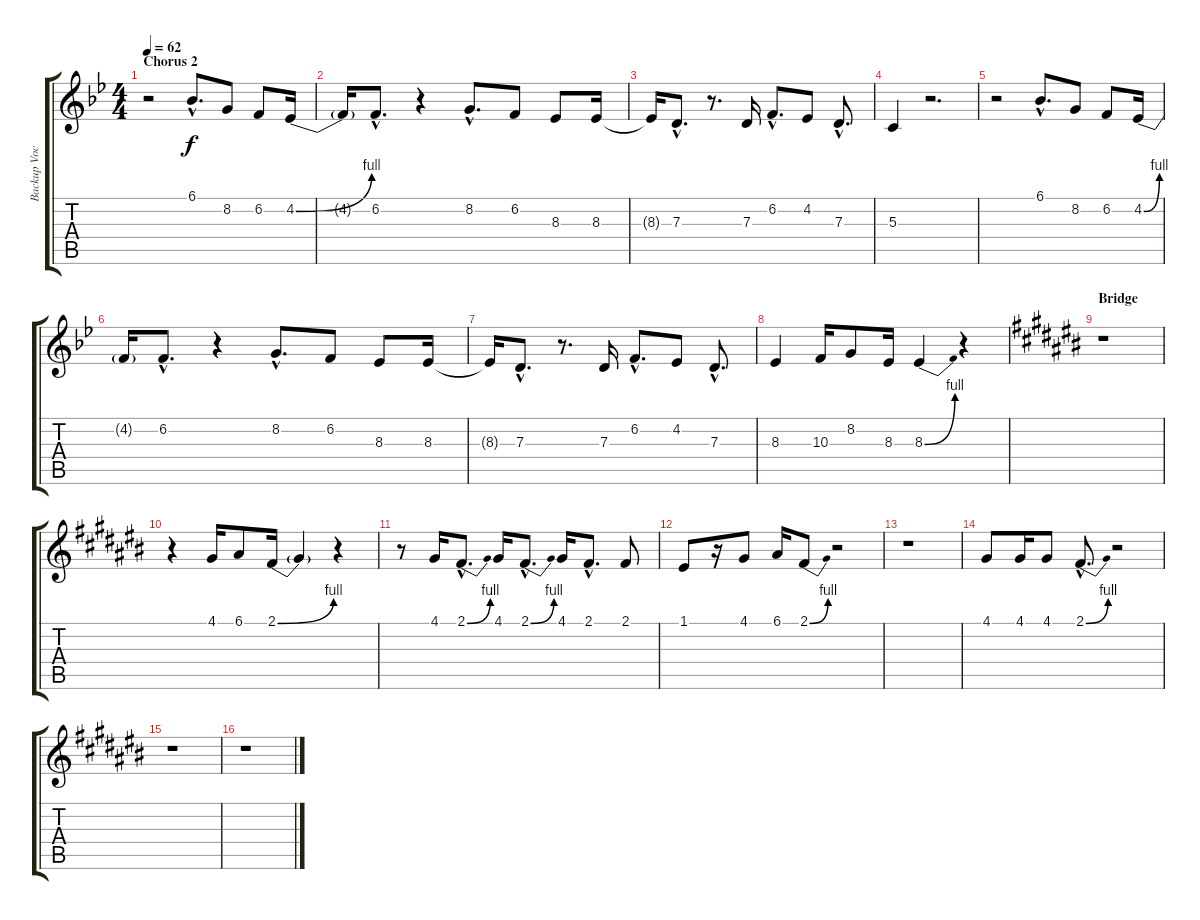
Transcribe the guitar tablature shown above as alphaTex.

\track ("Backup Vocals" "Backup Voc") {instrument synthvoice}
\staff {score tabs}
\tuning (E4 B3 G3 D3 A2 E2) {hide}
\ts (4 4)
\section ("" "Chorus 2")
\tempo 62
\clef g2
\ks bb
r.2{dy f volume 13 instrument synthvoice} 6.1{hac}.8{d} 8.2.8 6.2.8 4.2{be (bend 0 0 60 4)}.16 |
4.2{t}.16 6.2{hac}.8{d} r.4 8.2{hac}.8{d} 6.2.8 8.3.8 8.3.16 |
8.3{t}.16 7.3{hac}.8{d} r.8{d} 7.3.16 6.2{hac}.8{d} 4.2.8 7.3{hac}.8{d} |
5.3.4 r.2{d} |
r.2 6.1{hac}.8{d} 8.2.8 6.2.8 4.2{be (bend 0 0 60 4)}.16 |
4.2{t}.16 6.2{hac}.8{d} r.4 8.2{hac}.8{d} 6.2.8 8.3.8 8.3.16 |
8.3{t}.16 7.3{hac}.8{d} r.8{d} 7.3.16 6.2{hac}.8{d} 4.2.8 7.3{hac}.8{d} |
8.3.4 10.3.16 8.2.8 8.3.16 8.3{be (bend 0 0 60 4)}.4 r.4 |
\section ("" "Bridge")
\ks c#
r.1 |
r.4 4.1.16 6.1.8 2.1{be (bend 0 0 60 4)}.16 2.1{t}.4 r.4 |
r.8 4.1.16 2.1{be (bend 0 0 60 4) hac}.8{d} 4.1.16 2.1{be (bend 0 0 60 4) hac}.8{d} 4.1.16 2.1{hac}.8{d} 2.1.8 |
1.1.8 r.16 4.1.8 6.1.16 2.1{be (bend 0 0 60 4)}.8 r.2 |
r.1 |
4.1.8 4.1.16 4.1.8 2.1{be (bend 0 0 60 4) hac}.8{d} r.2 |
r.1 |
r.1
